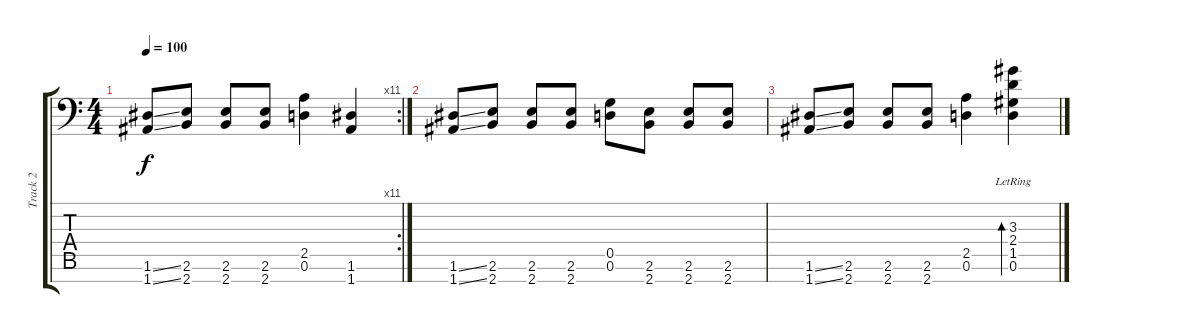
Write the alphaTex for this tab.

\track ("Track 2" "Track 2") {instrument distortionguitar}
\staff {score tabs}
\tuning (D4 A3 F3 C3 G2 D2 A1) {hide}
\rc 11
\ts (4 4)
\tempo 100
\clef f4
\ks c
(1.6{ss} 1.7{ss}).8{dy f} (2.6 2.7).8 (2.6 2.7).8 (2.6 2.7).8 (2.5 0.6).4 (1.6 1.7).4 |
(1.6{ss} 1.7{ss}).8 (2.6 2.7).8 (2.6 2.7).8 (2.6 2.7).8 (0.5 0.6).8 (2.6 2.7).8 (2.6 2.7).8 (2.6 2.7).8 |
(1.6{ss} 1.7{ss}).8 (2.6 2.7).8 (2.6 2.7).8 (2.6 2.7).8 (2.5 0.6).4 (3.3{lr} 2.4{lr} 1.5{lr} 0.6{lr}).4{bd 60}
